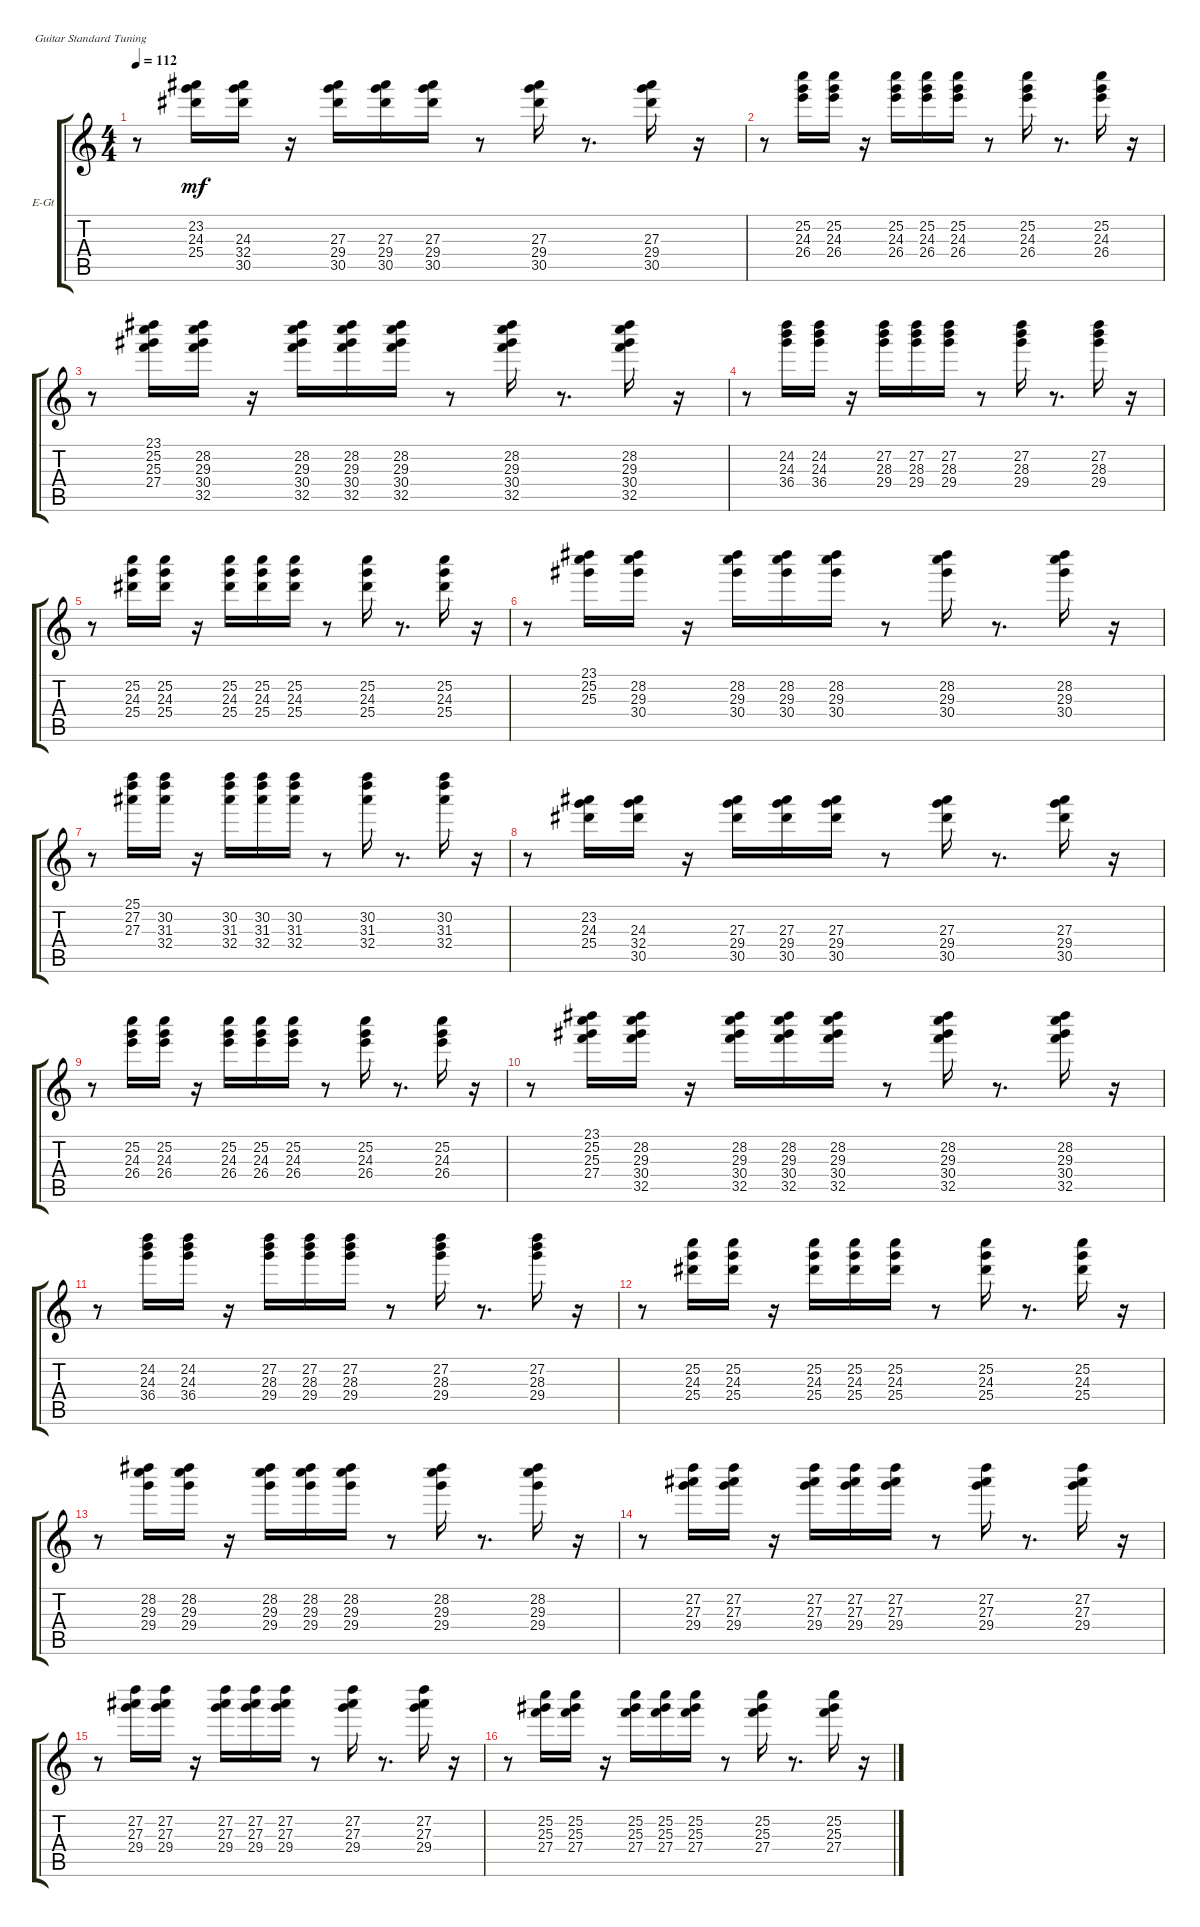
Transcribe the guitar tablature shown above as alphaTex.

\bracketExtendMode groupsimilarinstruments
\firstSystemTrackNameOrientation horizontal
\otherSystemsTrackNameOrientation horizontal
\track ("Synthesizer 2" "E-Gt") {instrument synthbass1}
\staff {score tabs}
\tuning (E4 B3 G3 D3 A2 E2)
\ts (4 4)
\tempo 112
\clef g2
\scale
0.333333
\ks c
r.8{dy mf} (24.3 25.4 23.2).16 (24.3 32.4 30.5).16 r.16 (27.3 29.4 30.5).16 (27.3 29.4 30.5).16 (27.3 29.4 30.5).16 r.8 (27.3 29.4 30.5).16 r.8{d} (27.3 29.4 30.5).16 r.16 |
\scale
0.333333 r.8 (25.2 24.3 26.4).16 (25.2 24.3 26.4).16 r.16 (25.2 24.3 26.4).16 (25.2 24.3 26.4).16 (25.2 24.3 26.4).16 r.8 (25.2 24.3 26.4).16 r.8{d} (25.2 24.3 26.4).16 r.16 |
\scale
0.333333 r.8 (25.2 25.3 27.4 23.1).16 (28.2 29.3 30.4 32.5).16 r.16 (28.2 29.3 30.4 32.5).16 (28.2 29.3 30.4 32.5).16 (28.2 29.3 30.4 32.5).16 r.8 (28.2 29.3 30.4 32.5).16 r.8{d} (28.2 29.3 30.4 32.5).16 r.16 |
\scale
0.333333 r.8 (24.2 24.3 36.4).16 (24.2 24.3 36.4).16 r.16 (27.2 28.3 29.4).16 (27.2 28.3 29.4).16 (27.2 28.3 29.4).16 r.8 (27.2 28.3 29.4).16 r.8{d} (27.2 28.3 29.4).16 r.16 |
\scale
0.333333 r.8 (25.2 24.3 25.4).16 (25.2 24.3 25.4).16 r.16 (25.2 24.3 25.4).16 (25.2 24.3 25.4).16 (25.2 24.3 25.4).16 r.8 (25.2 24.3 25.4).16 r.8{d} (25.2 24.3 25.4).16 r.16 |
\scale
0.333333 r.8 (25.2 25.3 23.1).16 (28.2 29.3 30.4).16 r.16 (28.2 29.3 30.4).16 (28.2 29.3 30.4).16 (28.2 29.3 30.4).16 r.8 (28.2 29.3 30.4).16 r.8{d} (28.2 29.3 30.4).16 r.16 |
\scale
0.333333 r.8 (25.1 27.2 27.3).16 (30.2 31.3 32.4).16 r.16 (30.2 31.3 32.4).16 (30.2 31.3 32.4).16 (30.2 31.3 32.4).16 r.8 (30.2 31.3 32.4).16 r.8{d} (30.2 31.3 32.4).16 r.16 |
\scale
0.333333 r.8 (24.3 25.4 23.2).16 (24.3 32.4 30.5).16 r.16 (27.3 29.4 30.5).16 (27.3 29.4 30.5).16 (27.3 29.4 30.5).16 r.8 (27.3 29.4 30.5).16 r.8{d} (27.3 29.4 30.5).16 r.16 |
\scale
0.333333 r.8 (25.2 24.3 26.4).16 (25.2 24.3 26.4).16 r.16 (25.2 24.3 26.4).16 (25.2 24.3 26.4).16 (25.2 24.3 26.4).16 r.8 (25.2 24.3 26.4).16 r.8{d} (25.2 24.3 26.4).16 r.16 |
\scale
0.333333 r.8 (25.2 25.3 27.4 23.1).16 (28.2 29.3 30.4 32.5).16 r.16 (28.2 29.3 30.4 32.5).16 (28.2 29.3 30.4 32.5).16 (28.2 29.3 30.4 32.5).16 r.8 (28.2 29.3 30.4 32.5).16 r.8{d} (28.2 29.3 30.4 32.5).16 r.16 |
\scale
0.333333 r.8 (24.2 24.3 36.4).16 (24.2 24.3 36.4).16 r.16 (27.2 28.3 29.4).16 (27.2 28.3 29.4).16 (27.2 28.3 29.4).16 r.8 (27.2 28.3 29.4).16 r.8{d} (27.2 28.3 29.4).16 r.16 |
\scale
0.333333 r.8 (25.2 24.3 25.4).16 (25.2 24.3 25.4).16 r.16 (25.2 24.3 25.4).16 (25.2 24.3 25.4).16 (25.2 24.3 25.4).16 r.8 (25.2 24.3 25.4).16 r.8{d} (25.2 24.3 25.4).16 r.16 |
r.8 (28.2 29.3 29.4).16 (28.2 29.3 29.4).16 r.16 (28.2 29.3 29.4).16 (28.2 29.3 29.4).16 (28.2 29.3 29.4).16 r.8 (28.2 29.3 29.4).16 r.8{d} (28.2 29.3 29.4).16 r.16 |
r.8 (27.2 27.3 29.4).16 (27.2 27.3 29.4).16 r.16 (27.2 27.3 29.4).16 (27.2 27.3 29.4).16 (27.2 27.3 29.4).16 r.8 (27.2 27.3 29.4).16 r.8{d} (27.2 27.3 29.4).16 r.16 |
r.8 (27.2 27.3 29.4).16 (27.2 27.3 29.4).16 r.16 (27.2 27.3 29.4).16 (27.2 27.3 29.4).16 (27.2 27.3 29.4).16 r.8 (27.2 27.3 29.4).16 r.8{d} (27.2 27.3 29.4).16 r.16 |
r.8 (25.2 25.3 27.4).16 (25.2 25.3 27.4).16 r.16 (25.2 25.3 27.4).16 (25.2 25.3 27.4).16 (25.2 25.3 27.4).16 r.8 (25.2 25.3 27.4).16 r.8{d} (25.2 25.3 27.4).16 r.16
